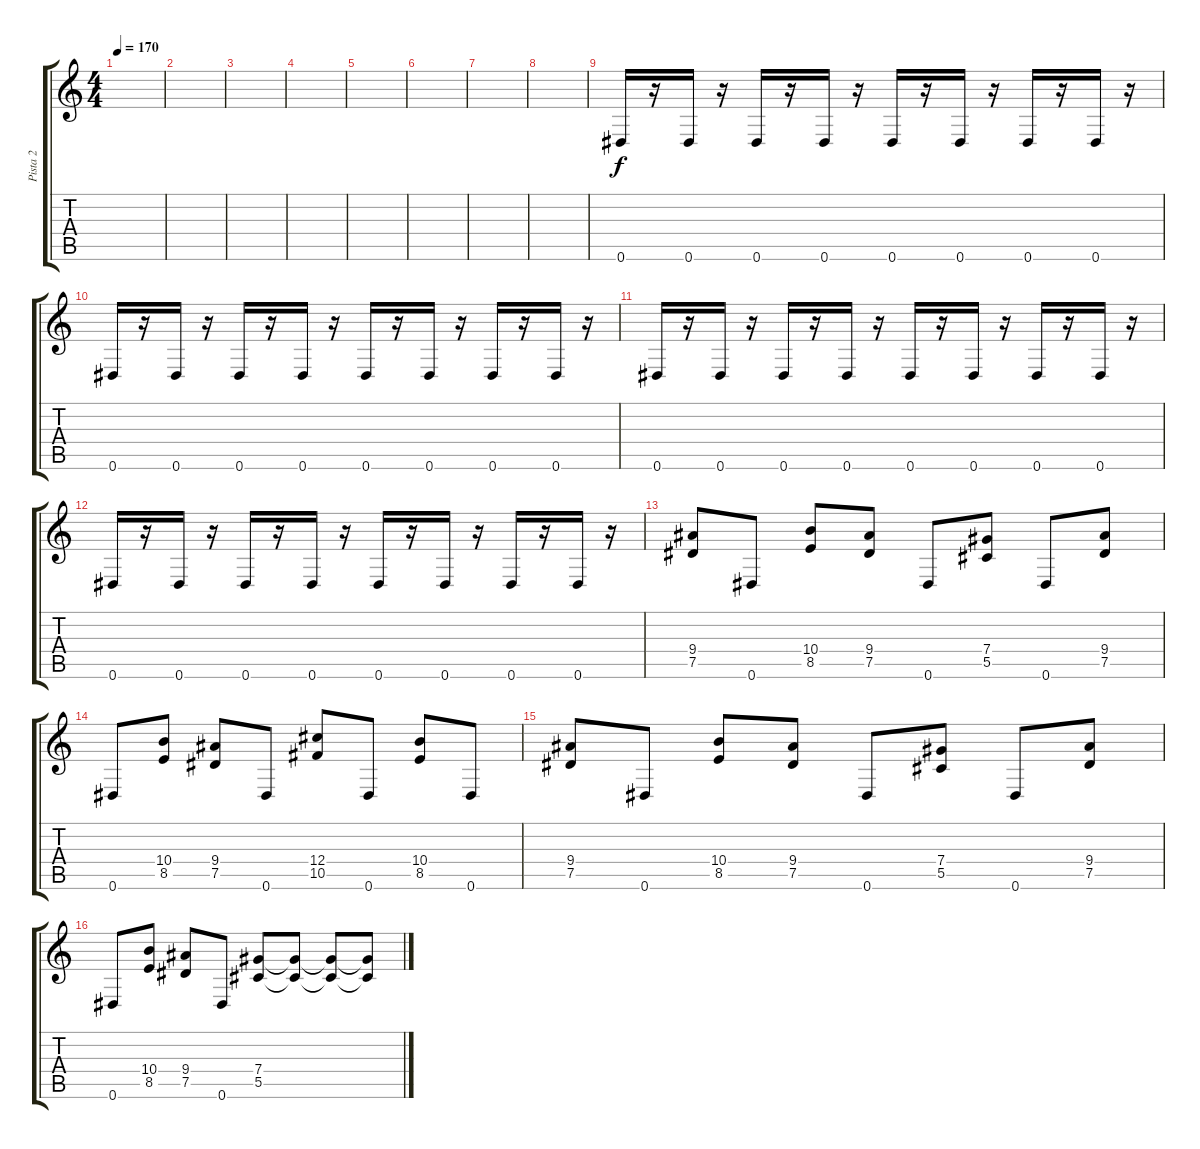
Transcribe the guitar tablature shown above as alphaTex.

\track ("Pista 2" "Pista 2") {instrument distortionguitar}
\staff {score tabs}
\tuning (Eb4 Bb3 Gb3 Db3 Ab2 Eb2) {hide}
\ts (4 4)
\tempo 170
\clef g2
\ks c
|
|
|
|
|
|
|
|
0.6.16 r.16 0.6.16 r.16 0.6.16 r.16 0.6.16 r.16 0.6.16 r.16 0.6.16 r.16 0.6.16 r.16 0.6.16 r.16 |
0.6.16 r.16 0.6.16 r.16 0.6.16 r.16 0.6.16 r.16 0.6.16 r.16 0.6.16 r.16 0.6.16 r.16 0.6.16 r.16 |
0.6.16 r.16 0.6.16 r.16 0.6.16 r.16 0.6.16 r.16 0.6.16 r.16 0.6.16 r.16 0.6.16 r.16 0.6.16 r.16 |
0.6.16 r.16 0.6.16 r.16 0.6.16 r.16 0.6.16 r.16 0.6.16 r.16 0.6.16 r.16 0.6.16 r.16 0.6.16 r.16 |
(9.4 7.5).8 0.6.8 (10.4 8.5).8 (9.4 7.5).8 0.6.8 (7.4 5.5).8 0.6.8 (9.4 7.5).8 |
0.6.8 (10.4 8.5).8 (9.4 7.5).8 0.6.8 (12.4 10.5).8 0.6.8 (10.4 8.5).8 0.6.8 |
(9.4 7.5).8 0.6.8 (10.4 8.5).8 (9.4 7.5).8 0.6.8 (7.4 5.5).8 0.6.8 (9.4 7.5).8 |
0.6.8 (10.4 8.5).8 (9.4 7.5).8 0.6.8 (7.4 5.5).8 (7.4{t} 5.5{t}).8 (7.4{t} 5.5{t}).8 (7.4{t} 5.5{t}).8
